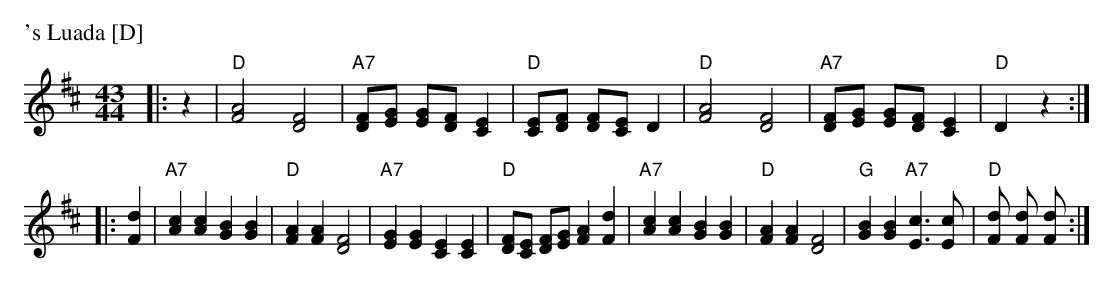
X:1
P: 's Luada [D]
M: 43/44
L: 1/8
K: D
|: z2 \
| "D"[A4F4] [F4D4] | "A7" [FD][GE] [GE][DF] [E2C2] | "D"[EC][FD] [FD][EC] D2 \
| "D"[A4F4] [F4D4] | "A7" [FD][GE] [GE][DF] [E2C2] | "D"D2 z2 :|
|: [d2F2] \
| "A7"[c2A2] [c2A2] [B2G2] [B2G2] | "D"[A2F2] [A2F2] [F4D4] \
| "A7"[G2E2] [G2E2] [E2C2] [E2C2] | "D"[FD][EC] [FD][GE] [A2F2] [d2F2] \
| "A7"[c2A2] [c2A2] [B2G2] [B2G2] | "D"[A2F2] [A2F2] [F4D4] \
| "G"[B2G2] [B2G2] "A7"[c3E3] [cE] | "D"[d2F] [d2F] [d2F] :|
